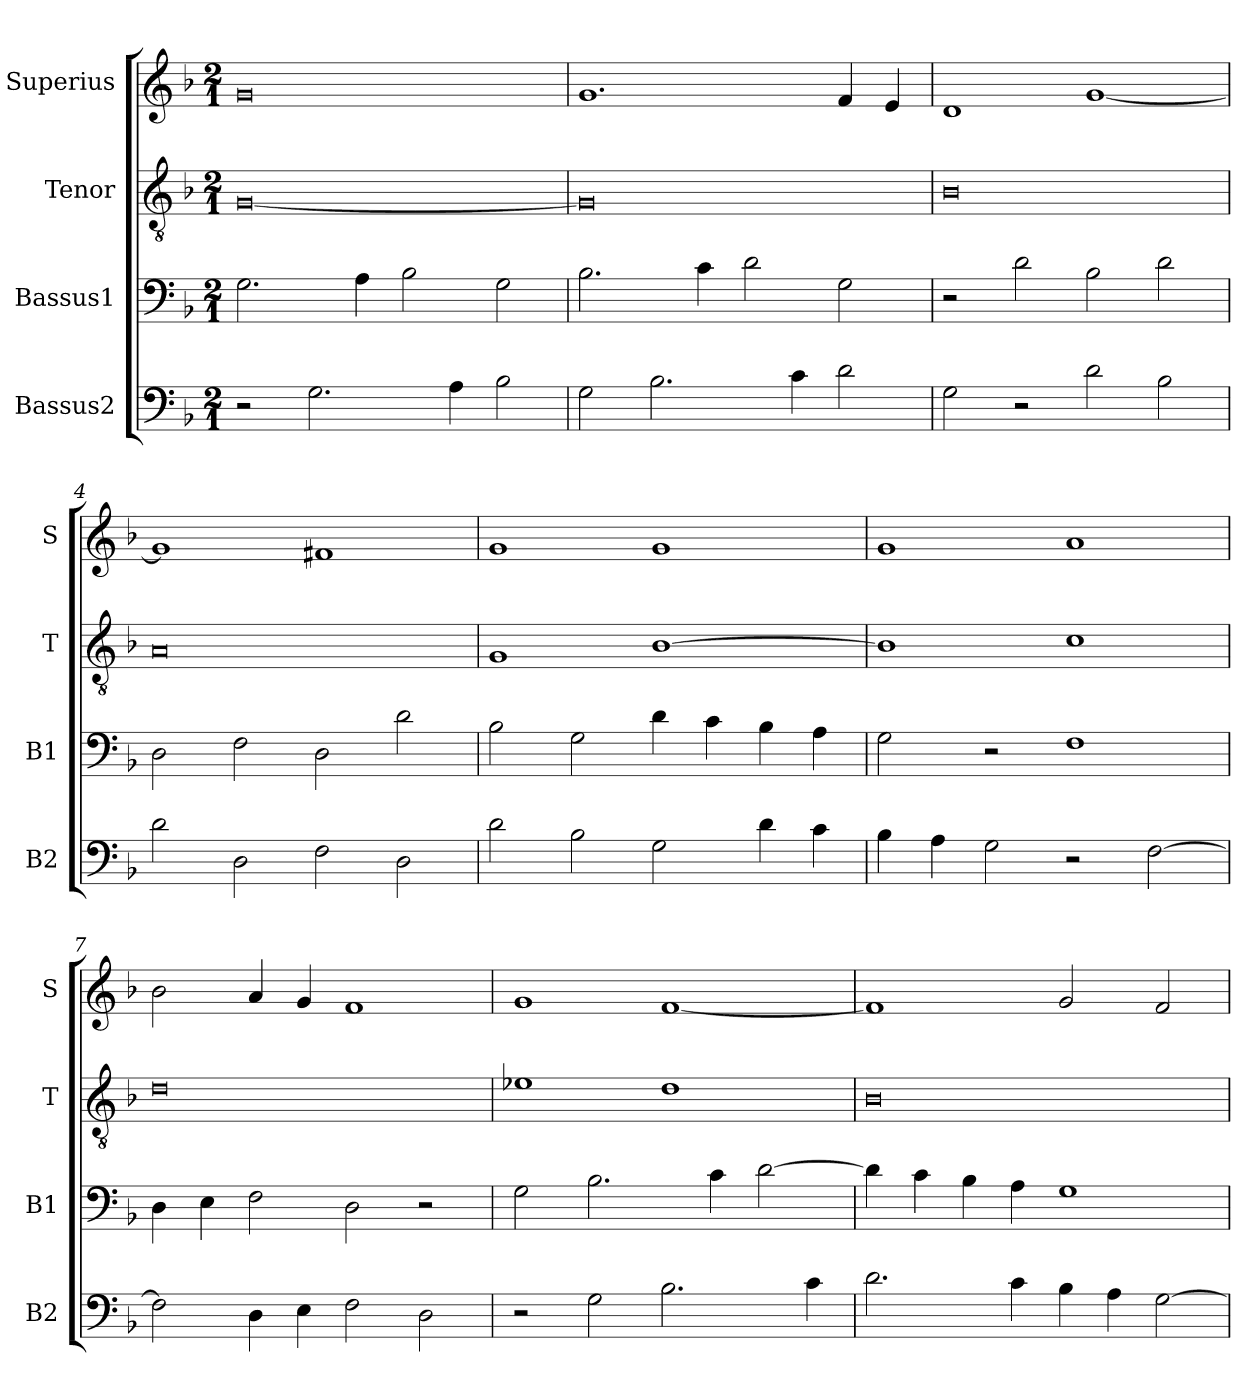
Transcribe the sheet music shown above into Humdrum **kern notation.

**kern	**kern	**kern	**kern
*part4	*part3	*part2	*part1
*staff4	*staff3	*staff2	*staff1
*I"Bassus2	*I"Bassus1	*I"Tenor	*I"Superius
*I'B2	*I'B1	*I'T	*I'S
*clefF4	*clefF4	*clefGv2	*clefG2
*k[b-]	*k[b-]	*k[b-]	*k[b-]
*M2/1	*M2/1	*M2/1	*M2/1
=1	=1	=1	=1
2r	2.G\	[0G	0g
2.G\	.	.	.
.	4A\	.	.
.	2B-\	.	.
4A\	.	.	.
2B-\	2G\	.	.
=2	=2	=2	=2
2G\	2.B-\	0G]	1.g
2.B-\	.	.	.
.	4c\	.	.
.	2d\	.	.
4c\	.	.	.
2d\	2G\	.	4f/
.	.	.	4e/
=3	=3	=3	=3
2G\	2r	0B-	1d
2r	2d\	.	.
2d\	2B-\	.	[1g
2B-\	2d\	.	.
=4	=4	=4	=4
2d\	2D\	0A	1g]
2D\	2F\	.	.
2F\	2D\	.	1f#X
2D\	2d\	.	.
=5	=5	=5	=5
2d\	2B-\	1G	1g
2B-\	2G\	.	.
2G\	4d\	[1B-	1g
.	4c\	.	.
4d\	4B-\	.	.
4c\	4A\	.	.
=6	=6	=6	=6
4B-\	2G\	1B-]	1g
4A\	.	.	.
2G\	2r	.	.
2r	1F	1c	1a
[2F\	.	.	.
=7	=7	=7	=7
2F\]	4D\	0d	2b-\
.	4E\	.	.
4D\	2F\	.	4a/
4E\	.	.	4g/
2F\	2D\	.	1f
2D\	2r	.	.
=8	=8	=8	=8
2r	2G\	1e-X	1g
2G\	2.B-\	.	.
2.B-\	.	1d	[1f
.	4c\	.	.
.	[2d\	.	.
4c\	.	.	.
=9	=9	=9	=9
2.d\	4d\]	0B-	1f]
.	4c\	.	.
.	4B-\	.	.
4c\	4A\	.	.
4B-\	1G	.	2g/
4A\	.	.	.
[2G\	.	.	2f/
=	=	=	=
*-	*-	*-	*-
